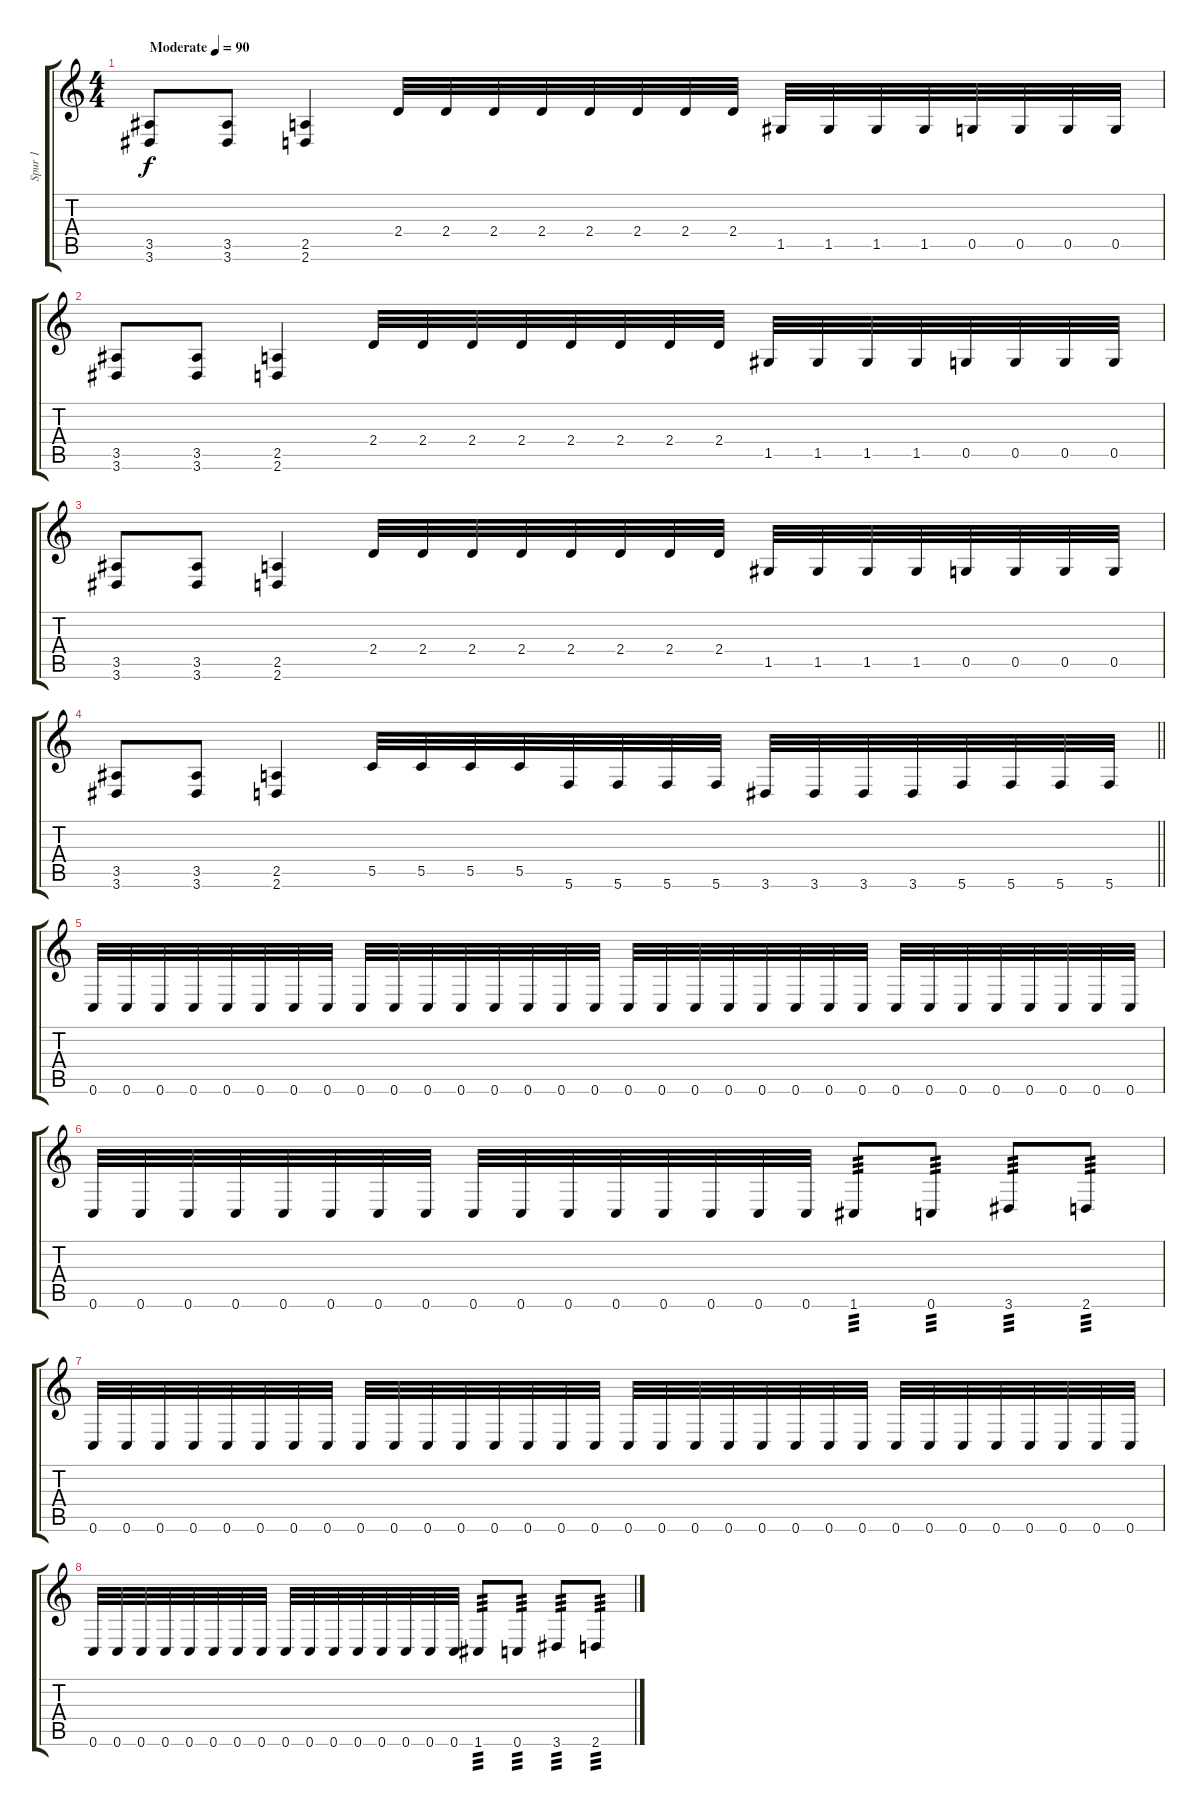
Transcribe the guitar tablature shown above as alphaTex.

\track ("Spur 1" "Spur 1") {instrument distortionguitar}
\staff {score tabs}
\tuning (D4 A3 F3 C3 G2 C2) {hide}
\ts (4 4)
\tempo (90 "Moderate")
\clef g2
\ks c
(3.5 3.6).8{dy f instrument distortionguitar} (3.5 3.6).8 (2.5 2.6).4 2.4.32 2.4.32 2.4.32 2.4.32 2.4.32 2.4.32 2.4.32 2.4.32 1.5.32 1.5.32 1.5.32 1.5.32 0.5.32 0.5.32 0.5.32 0.5.32 |
(3.5 3.6).8 (3.5 3.6).8 (2.5 2.6).4 2.4.32 2.4.32 2.4.32 2.4.32 2.4.32 2.4.32 2.4.32 2.4.32 1.5.32 1.5.32 1.5.32 1.5.32 0.5.32 0.5.32 0.5.32 0.5.32 |
(3.5 3.6).8 (3.5 3.6).8 (2.5 2.6).4 2.4.32 2.4.32 2.4.32 2.4.32 2.4.32 2.4.32 2.4.32 2.4.32 1.5.32 1.5.32 1.5.32 1.5.32 0.5.32 0.5.32 0.5.32 0.5.32 |
\barLineRight lightlight
(3.5 3.6).8 (3.5 3.6).8 (2.5 2.6).4 5.5.32 5.5.32 5.5.32 5.5.32 5.6.32 5.6.32 5.6.32 5.6.32 3.6.32 3.6.32 3.6.32 3.6.32 5.6.32 5.6.32 5.6.32 5.6.32 |
0.6.32 0.6.32 0.6.32 0.6.32 0.6.32 0.6.32 0.6.32 0.6.32 0.6.32 0.6.32 0.6.32 0.6.32 0.6.32 0.6.32 0.6.32 0.6.32 0.6.32 0.6.32 0.6.32 0.6.32 0.6.32 0.6.32 0.6.32 0.6.32 0.6.32 0.6.32 0.6.32 0.6.32 0.6.32 0.6.32 0.6.32 0.6.32 |
0.6.32 0.6.32 0.6.32 0.6.32 0.6.32 0.6.32 0.6.32 0.6.32 0.6.32 0.6.32 0.6.32 0.6.32 0.6.32 0.6.32 0.6.32 0.6.32 1.6.8{tp 3} 0.6.8{tp 3} 3.6.8{tp 3} 2.6.8{tp 3} |
0.6.32 0.6.32 0.6.32 0.6.32 0.6.32 0.6.32 0.6.32 0.6.32 0.6.32 0.6.32 0.6.32 0.6.32 0.6.32 0.6.32 0.6.32 0.6.32 0.6.32 0.6.32 0.6.32 0.6.32 0.6.32 0.6.32 0.6.32 0.6.32 0.6.32 0.6.32 0.6.32 0.6.32 0.6.32 0.6.32 0.6.32 0.6.32 |
0.6.32 0.6.32 0.6.32 0.6.32 0.6.32 0.6.32 0.6.32 0.6.32 0.6.32 0.6.32 0.6.32 0.6.32 0.6.32 0.6.32 0.6.32 0.6.32 1.6.8{tp 3} 0.6.8{tp 3} 3.6.8{tp 3} 2.6.8{tp 3}
